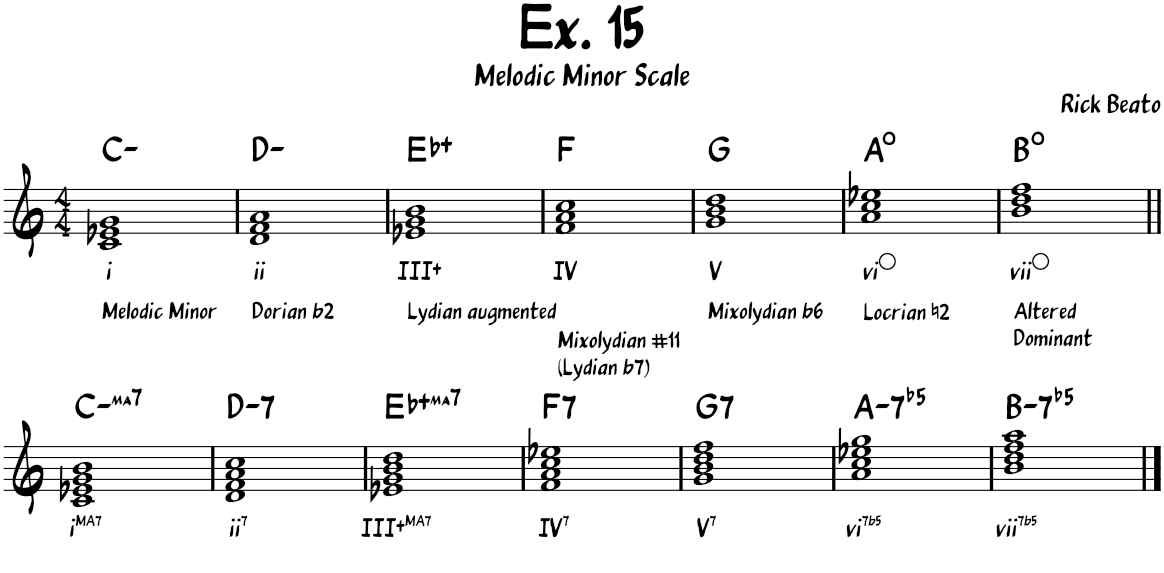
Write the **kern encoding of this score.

**kern	**text	**harte
*part1	*part1	*part1
*staff1	*staff1	*
*I"Piano	*	*
*I'Pno.	*	*
*clefG2	*	*
*k[]	*	*
*M4/4	*	*
=1	=1	=1
!LO:TX:b:t=Melodic Minor	!	!
!	!LO:LY:b	!
1c 1e-X 1g	i	C:min
=2	=2	=2
!LO:TX:b:t=Dorian b2	!	!
!	!LO:LY:b	!
1d 1f 1a	ii	D:min
=3	=3	=3
!LO:TX:b:t=Lydian augmented	!	!
!	!LO:LY:b	!
1e-X 1g 1b	III+	Eb:aug
=4	=4	=4
!LO:TX:b:t=Mixolydian #11	!	!
!LO:TX:b:t=(Lydian b7)	!	!
!	!LO:LY:b	!
1f 1a 1cc	IV	F:maj
=5	=5	=5
!LO:TX:b:t=Mixolydian b6	!	!
!	!LO:LY:b	!
1g 1b 1dd	V	G:maj
=6	=6	=6
!LO:TX:b:t=Locrian ♮2	!	!
!	!LO:LY:b	!
1a 1cc 1ee-X	vi	A:dim
=7	=7	=7
!LO:TX:b:t=Altered	!	!
!LO:TX:b:t=Dominant	!	!
!	!LO:LY:b	!
1b 1dd 1ff	vii	B:dim
!!LO:LB:g=z
=8||	=8||	=8||
!	!LO:LY:b	!LO:H:kt=ma7
1c 1e-X 1g 1b	i MA7	C:minmaj7
=9	=9	=9
!	!LO:LY:b	!LO:H:kt=7
1d 1f 1a 1cc	ii 7	D:min7
=10	=10	=10
!	!LO:LY:b	!
1e-X 1g 1b 1dd	III+ MA7	Eb:aug
=11	=11	=11
!	!LO:LY:b	!LO:H:kt=7
1f 1a 1cc 1ee-X	IV 7	F:7
=12	=12	=12
!	!LO:LY:b	!LO:H:kt=7
1g 1b 1dd 1ff	V 7	G:7
=13	=13	=13
!	!LO:LY:b	!LO:H:kt=-7b5
1a 1cc 1ee-X 1gg	vi 7b5	A:hdim7
=14	=14	=14
!	!LO:LY:b	!LO:H:kt=-7b5
1b 1dd 1ff 1aa	vii 7b5	B:hdim7
==	==	==
*-	*-	*-
